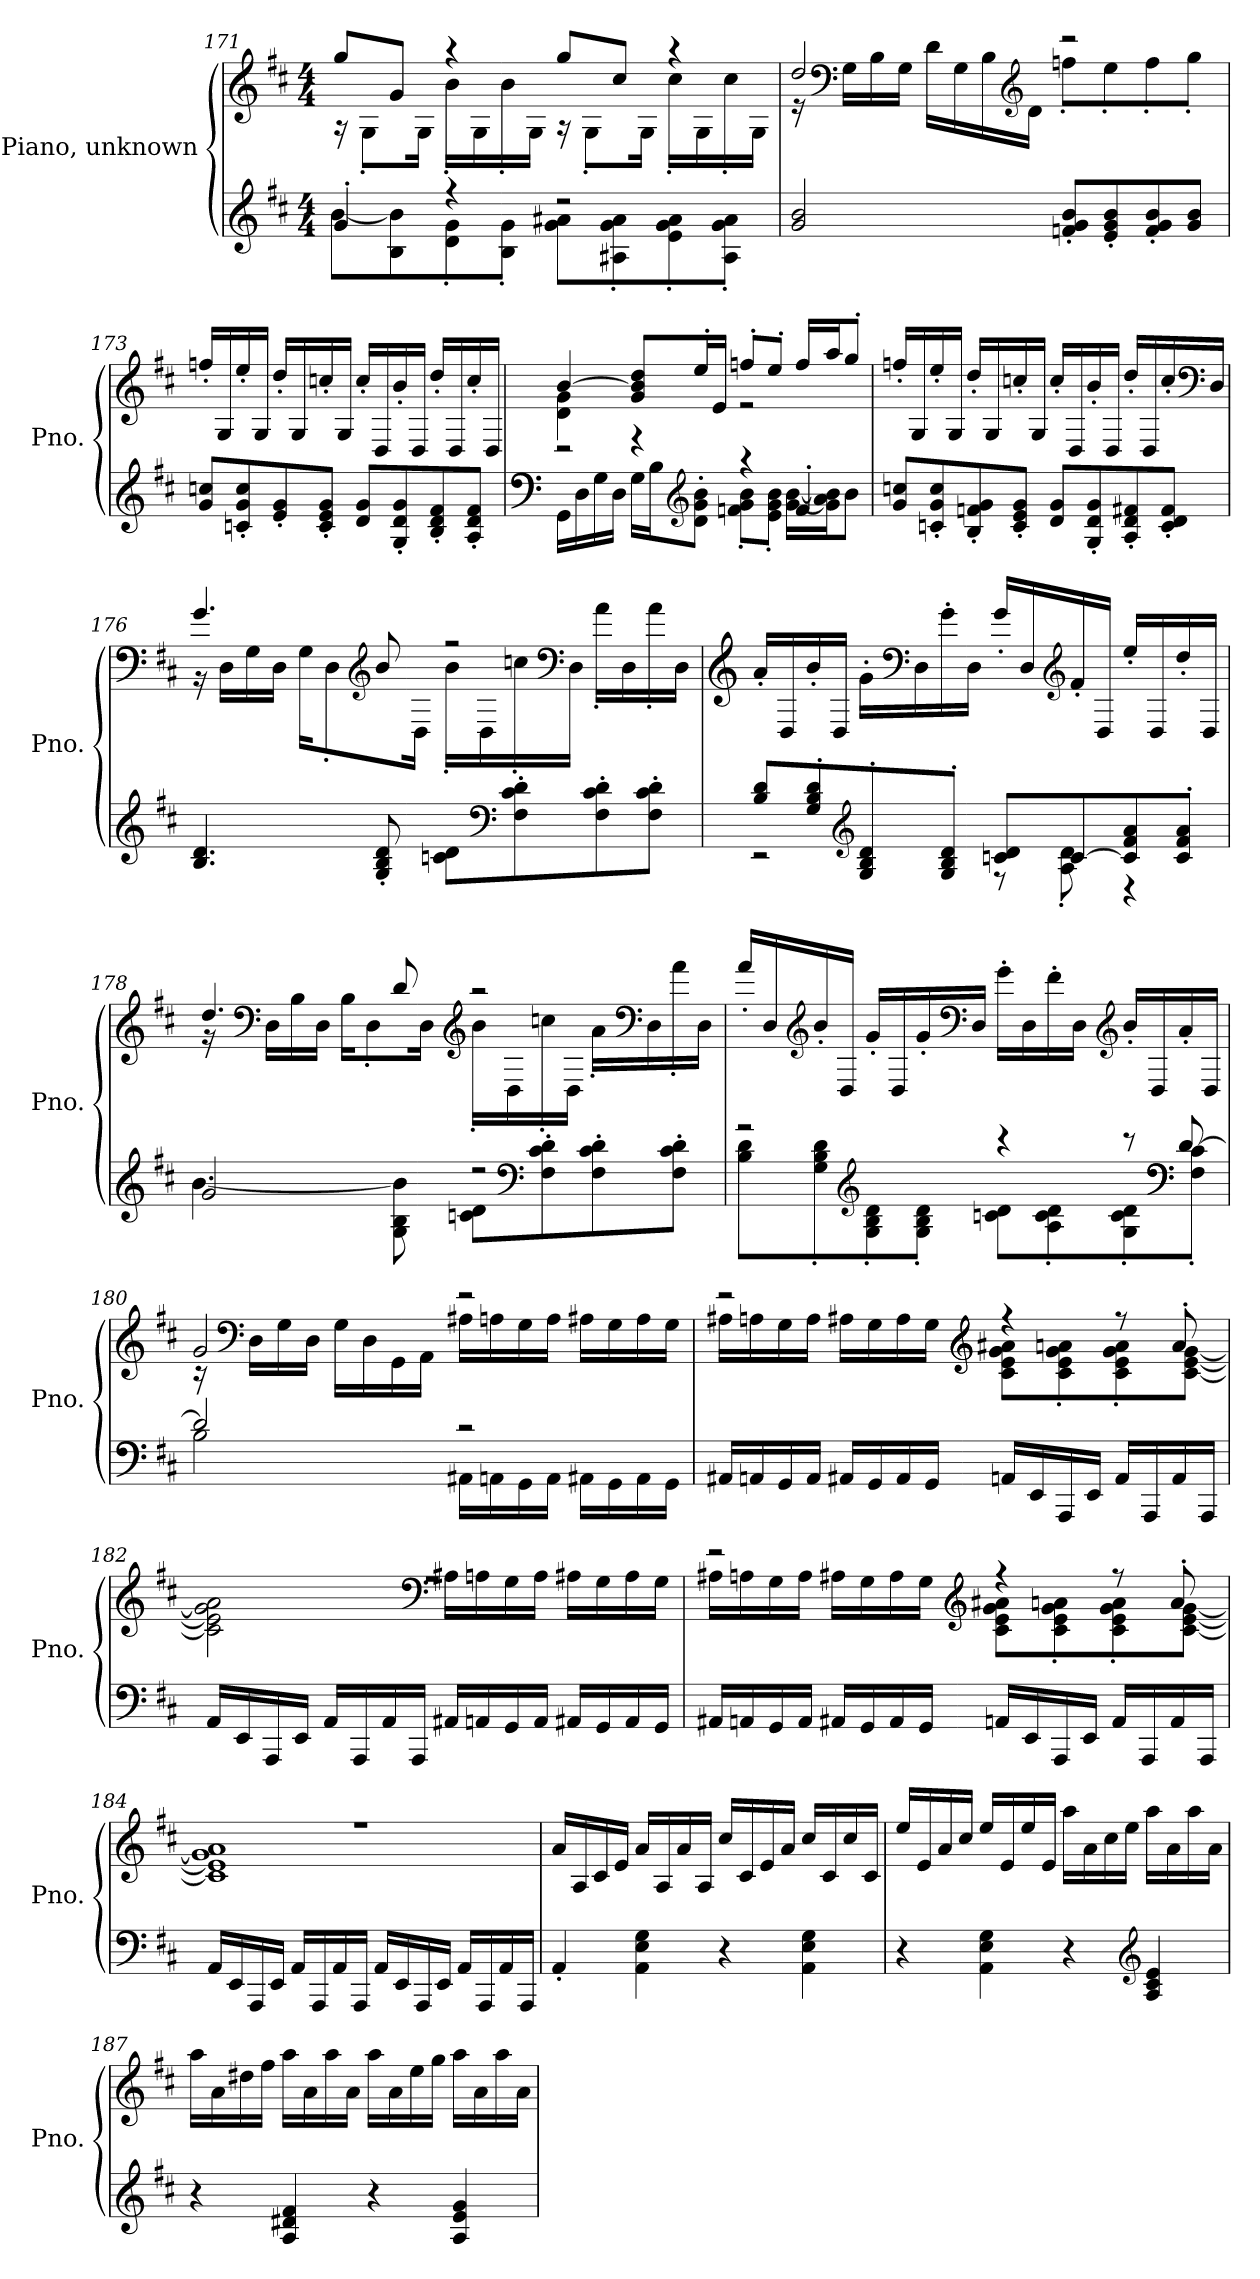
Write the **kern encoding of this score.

**kern	**kern
*part1	*part1
*staff2	*staff1
*I"Piano, unknown	*
*I'Pno.	*
!!LO:LB:g=z
*clefG2	*clefG2
*k[f#c#]	*k[f#c#]
*M4/4	*M4/4
=171	=171
*^	*^
4g'/	[8b\L	8gg/L	16r
.	.	.	8G'\L
.	8B\ 8b\]	8g/J	.
.	.	.	16G\Jk
4r	8d\' 8g\'	4r	16b'\LL
.	.	.	16G\
.	8B\' 8g\'J	.	16b'\
.	.	.	16G\JJ
2r	8g\ 8a#X\L	8gg/L	16r
.	.	.	8G'\L
.	8A#X\' 8g\' 8a#\'	8cc#/J	.
.	.	.	16G\Jk
.	8e\' 8g\' 8a#\'	4r	16cc#'\LL
.	.	.	16G\
.	8A#\' 8g\' 8a#\'J	.	16cc#'\
.	.	.	16G\JJ
*v	*v	*	*
=172	=172	=172
2g/ 2b/	2dd/	16r
*	*clefF4	*
.	.	16G\LL
.	.	16B\
.	.	16G\JJ
.	.	16d\LL
.	.	16G\
.	.	16B\
*	*clefG2	*
.	.	16d\JJ
8fn/' 8g/' 8b/'L	2r	8ffn'\L
8e/' 8g/' 8b/'	.	8ee'\
8f/' 8g/' 8b/'	.	8ff'\
8g/ 8b/J	.	8gg'\J
*	*v	*v
!!LO:LB:g=z
=173	=173
8g/ 8ccn/L	16ffn'/LL
.	16G/
8cn/' 8g/' 8cc/'	16ee'/
.	16G/JJ
8e/' 8g/'	16dd'/LL
.	16G/
8c/' 8e/' 8g/'J	16ccn'/
.	16G/JJ
8d/ 8g/L	16cc'/LL
.	16D/
8G/' 8d/' 8g/'	16b'/
.	16D/JJ
8B/' 8d/' 8f#/'	16dd'/LL
.	16D/
8A/' 8d/' 8f#/'J	16cc'/
.	16D/JJ
=174	=174
*clefF4	*
*^	*^
2r	16GG\LL	[4b/	4d\ 4g\
.	16D\	.	.
.	16G\	.	.
.	16D\JJ	.	.
.	16G\LL	8g/ 8b/] 8dd/L	4r
.	16B\J	.	.
*clefG2	*	*	*
.	8d\' 8g\' 8b\'J	16ee'/L	.
.	.	16e/JJ	.
4r	8fn\' 8g\' 8b\'L	8ffn'/L	2r
.	8e\' 8g\' 8b\'J	8ee'/J	.
4f'/	[16g\ [16b\LL	16ff/LL	.
.	16g\] 16a\ 16b\]J	16aa/J	.
.	8b\J	8gg'/J	.
*v	*v	*	*
*	*v	*v
!!LO:PB:g=z
=175	=175
8g/ 8ccn/L	16ffn'/LL
.	16G/
8cn/' 8g/' 8cc/'	16ee'/
.	16G/JJ
8B/' 8fn/' 8g/'	16dd'/LL
.	16G/
8c/' 8e/' 8g/'J	16ccn'/
.	16G/JJ
8d/ 8g/L	16cc'/LL
.	16D/
8G/' 8d/' 8g/'	16b'/
.	16D/JJ
8A/' 8d/' 8f#X/'	16dd'/LL
.	16D/
8c/' 8d/' 8f#/'J	16cc'/
*	*clefF4
.	16D/JJ
=176	=176
*	*^
4.B/ 4.d/	4.g/	16r
.	.	16D\LL
.	.	16G\
.	.	16D\JJ
.	.	16G\KL
.	.	8D'\
*	*clefG2	*
8G/' 8B/' 8d/'	8b/	.
.	.	16D\Jk
8cn\ 8d\L	2r	16b'\LL
.	.	16D\
*clefF4	*	*
8F#\' 8c\' 8d\'	.	16ccn'\
*	*clefF4	*
.	.	16D\JJ
8F#\' 8c\' 8d\'	.	16a'\LL
.	.	16D\
8F#\' 8c\' 8d\'J	.	16a'\
.	.	16D\JJ
*	*v	*v
!!LO:LB:g=z
=177	=177
*	*clefG2
*^	*
8B/ 8d/L	2r	16a'/LL
.	.	16D/
8G/' 8B/' 8d/'	.	16b'/
.	.	16D/JJ
*clefG2	*	*
8G/' 8B/' 8d/'	.	16g'\LL
*	*	*clefF4
.	.	16D\
8G/' 8B/' 8d/'J	.	16g'\
.	.	16D\JJ
8cn/ 8d/L	8r	16g'/LL
.	.	16D/
*	*	*clefG2
[8c/	8A\' 8d\'	16f#'/
.	.	16D/JJ
8c/] 8f#/ 8a/	4r	16ee'/LL
.	.	16D/
8c/' 8f#/' 8a/'J	.	16dd'/
.	.	16D/JJ
=178	=178	=178
*	*	*^
2g/	[4.b\	4.dd/	16r
*	*	*clefF4	*
.	.	.	16D\LL
.	.	.	16B\
.	.	.	16D\JJ
.	.	.	16B\KL
.	.	.	8D'\
.	8G\ 8B\ 8b\]	8d/	.
.	.	.	16D\Jk
*	*	*clefG2	*
2r	8cn\ 8d\L	2r	16b'\LL
.	.	.	16D\
*clefF4	*	*	*
.	8F#\' 8c\' 8d\'	.	16ccn'\
.	.	.	16D\JJ
.	8F#\' 8c\' 8d\'	.	16a'\LL
*	*	*clefF4	*
.	.	.	16D\
.	8F#\' 8c\' 8d\'J	.	16a'\
.	.	.	16D\JJ
*	*	*v	*v
!!LO:LB:g=z
=179	=179	=179
2r	8B\ 8d\L	16a'/LL
.	.	16D/
*	*	*clefG2
.	8G\' 8B\' 8d\'	16b'/
.	.	16D/JJ
*clefG2	*	*
.	8G\' 8B\' 8d\'	16g'/LL
.	.	16D/
.	8G\' 8B\' 8d\'J	16g'/
*	*	*clefF4
.	.	16D/JJ
4r	8cn\ 8d\L	16g'\LL
.	.	16D\
.	8A\' 8c\' 8d\'	16f#'\
.	.	16D\JJ
*	*	*clefG2
8r	8G\' 8c\' 8d\'	16b'/LL
.	.	16D/
*clefF4	*	*
[8d/	8F#\' 8c\'J	16a'/
.	.	16D/JJ
=180	=180	=180
*	*	*^
2d/]	2B\	2g/	16r
*	*	*clefF4	*
.	.	.	16D\LL
.	.	.	16G\
.	.	.	16D\JJ
.	.	.	16G\LL
.	.	.	16D\
.	.	.	16GG\
.	.	.	16AA\JJ
2r	16AA#X\LL	2r	16A#X\LL
.	16AAn\	.	16An\
.	16GG\	.	16G\
.	16AA\JJ	.	16A\JJ
.	16AA#X\LL	.	16A#X\LL
.	16GG\	.	16G\
.	16AA#\	.	16A#\
.	16GG\JJ	.	16G\JJ
*v	*v	*	*
!!LO:LB:g=z	!!
=181	=181	=181
16AA#X/LL	2r	16A#X\LL
16AAn/	.	16An\
16GG/	.	16G\
16AA/JJ	.	16A\JJ
16AA#X/LL	.	16A#X\LL
16GG/	.	16G\
16AA#/	.	16A#\
16GG/JJ	.	16G\JJ
*	*clefG2	*
16AAn/LL	4r	8c#\ 8e\ 8g\ 8a#X\L
16EE/	.	.
16AAA/	.	8c#\' 8e\' 8g\' 8an\'
16EE/JJ	.	.
16AA/LL	8r	8c#\' 8e\' 8g\' 8a\'
16AAA/	.	.
16AA/	8a'/	[8c#\ [8e\ [8g\J
16AAA/JJ	.	.
=182	=182	=182
16AA/LL	1r	2c#\] 2e\] 2g\] 2a\
16EE/	.	.
16AAA/	.	.
16EE/JJ	.	.
16AA/LL	.	.
16AAA/	.	.
16AA/	.	.
16AAA/JJ	.	.
*	*clefF4	*
16AA#X/LL	.	16A#X\LL
16AAn/	.	16An\
16GG/	.	16G\
16AA/JJ	.	16A\JJ
16AA#X/LL	.	16A#X\LL
16GG/	.	16G\
16AA#/	.	16A#\
16GG/JJ	.	16G\JJ
!!LO:LB:g=z	!!
=183	=183	=183
16AA#X/LL	2r	16A#X\LL
16AAn/	.	16An\
16GG/	.	16G\
16AA/JJ	.	16A\JJ
16AA#X/LL	.	16A#X\LL
16GG/	.	16G\
16AA#/	.	16A#\
16GG/JJ	.	16G\JJ
*	*clefG2	*
16AAn/LL	4r	8c#\ 8e\ 8g\ 8a#X\L
16EE/	.	.
16AAA/	.	8c#\' 8e\' 8g\' 8an\'
16EE/JJ	.	.
16AA/LL	8r	8c#\' 8e\' 8g\' 8a\'
16AAA/	.	.
16AA/	8a'/	[8c#\ [8e\ [8g\J
16AAA/JJ	.	.
=184	=184	=184
16AA/LL	1r	1c#] 1e] 1g] 1a
16EE/	.	.
16AAA/	.	.
16EE/JJ	.	.
16AA/LL	.	.
16AAA/	.	.
16AA/	.	.
16AAA/JJ	.	.
16AA/LL	.	.
16EE/	.	.
16AAA/	.	.
16EE/JJ	.	.
16AA/LL	.	.
16AAA/	.	.
16AA/	.	.
16AAA/JJ	.	.
*	*v	*v
!!LO:LB:g=z
=185	=185
4AA'/	16a/LL
.	16A/
.	16c#/
.	16e/JJ
4AA\ 4E\ 4G\	16a/LL
.	16A/
.	16a/
.	16A/JJ
4r	16cc#/LL
.	16c#/
.	16e/
.	16a/JJ
4AA\ 4E\ 4G\	16cc#/LL
.	16c#/
.	16cc#/
.	16c#/JJ
=186	=186
4r	16ee/LL
.	16e/
.	16a/
.	16cc#/JJ
4AA\ 4E\ 4G\	16ee/LL
.	16e/
.	16ee/
.	16e/JJ
4r	16aa\LL
.	16a\
.	16cc#\
.	16ee\JJ
*clefG2	*
4A/ 4c#/ 4e/	16aa\LL
.	16a\
.	16aa\
.	16a\JJ
!!LO:PB:g=z
=187	=187
4r	16aa\LL
.	16a\
.	16dd#X\
.	16ff#\JJ
4A/ 4d#X/ 4f#/	16aa\LL
.	16a\
.	16aa\
.	16a\JJ
4r	16aa\LL
.	16a\
.	16ee\
.	16gg\JJ
4A/ 4e/ 4g/	16aa\LL
.	16a\
.	16aa\
.	16a\JJ
=	=
*-	*-
